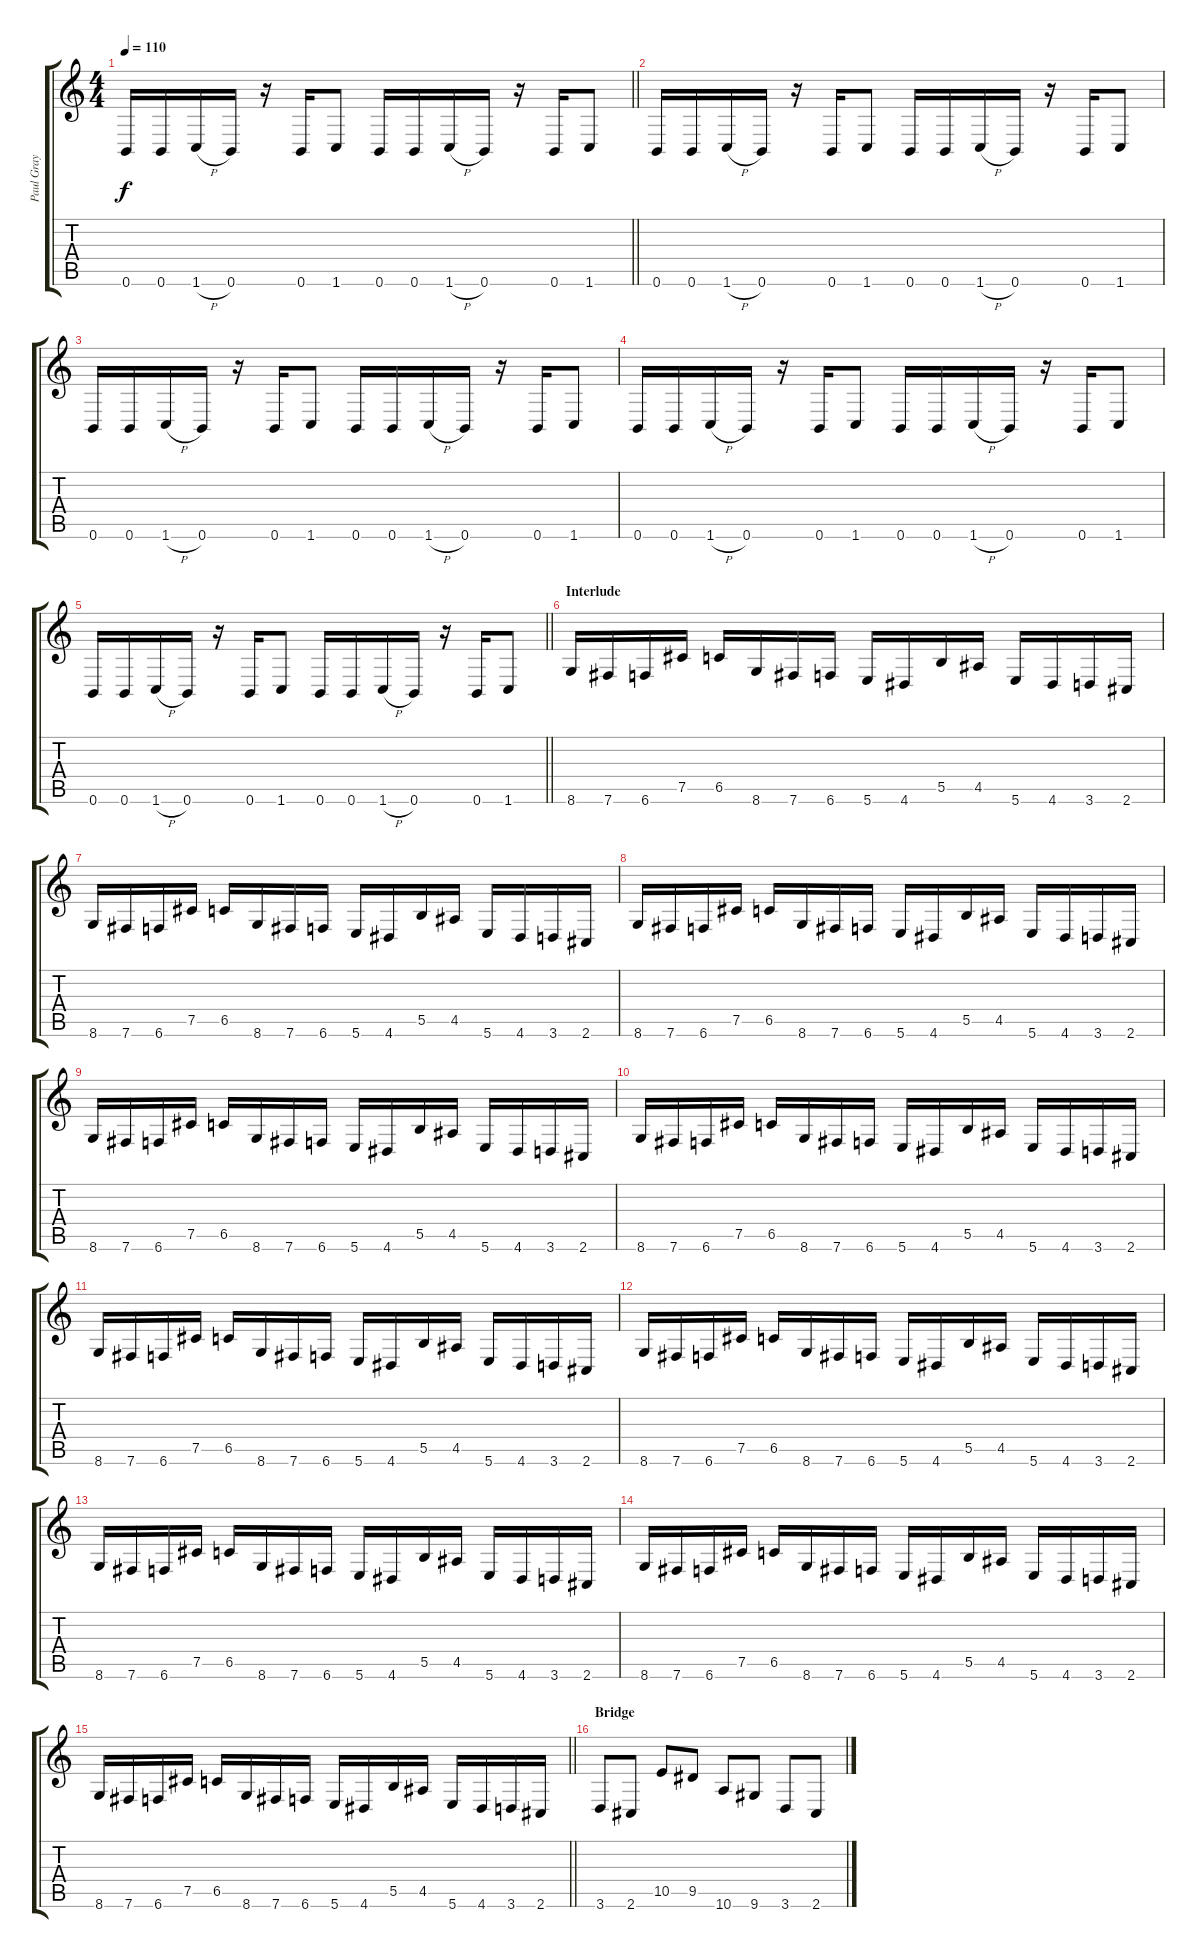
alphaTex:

\track ("Paul Gray" "Paul Gray") {instrument electricbassfinger}
\staff {score tabs}
\tuning (Db4 Ab3 E3 B2 Gb2 B1) {hide}
\ts (4 4)
\tempo 110
\clef g2
\barLineRight lightlight
\ks c
0.6.16{dy f} 0.6.16 1.6{h}.16 0.6.16 r.16 0.6.16 1.6.8 0.6.16 0.6.16 1.6{h}.16 0.6.16 r.16 0.6.16 1.6.8 |
0.6.16 0.6.16 1.6{h}.16 0.6.16 r.16 0.6.16 1.6.8 0.6.16 0.6.16 1.6{h}.16 0.6.16 r.16 0.6.16 1.6.8 |
0.6.16 0.6.16 1.6{h}.16 0.6.16 r.16 0.6.16 1.6.8 0.6.16 0.6.16 1.6{h}.16 0.6.16 r.16 0.6.16 1.6.8 |
0.6.16 0.6.16 1.6{h}.16 0.6.16 r.16 0.6.16 1.6.8 0.6.16 0.6.16 1.6{h}.16 0.6.16 r.16 0.6.16 1.6.8 |
\barLineRight lightlight
0.6.16 0.6.16 1.6{h}.16 0.6.16 r.16 0.6.16 1.6.8 0.6.16 0.6.16 1.6{h}.16 0.6.16 r.16 0.6.16 1.6.8 |
\section ("" "Interlude")
8.6.16 7.6.16 6.6.16 7.5.16 6.5.16 8.6.16 7.6.16 6.6.16 5.6.16 4.6.16 5.5.16 4.5.16 5.6.16 4.6.16 3.6.16 2.6.16 |
8.6.16 7.6.16 6.6.16 7.5.16 6.5.16 8.6.16 7.6.16 6.6.16 5.6.16 4.6.16 5.5.16 4.5.16 5.6.16 4.6.16 3.6.16 2.6.16 |
8.6.16 7.6.16 6.6.16 7.5.16 6.5.16 8.6.16 7.6.16 6.6.16 5.6.16 4.6.16 5.5.16 4.5.16 5.6.16 4.6.16 3.6.16 2.6.16 |
8.6.16 7.6.16 6.6.16 7.5.16 6.5.16 8.6.16 7.6.16 6.6.16 5.6.16 4.6.16 5.5.16 4.5.16 5.6.16 4.6.16 3.6.16 2.6.16 |
8.6.16 7.6.16 6.6.16 7.5.16 6.5.16 8.6.16 7.6.16 6.6.16 5.6.16 4.6.16 5.5.16 4.5.16 5.6.16 4.6.16 3.6.16 2.6.16 |
8.6.16 7.6.16 6.6.16 7.5.16 6.5.16 8.6.16 7.6.16 6.6.16 5.6.16 4.6.16 5.5.16 4.5.16 5.6.16 4.6.16 3.6.16 2.6.16 |
8.6.16 7.6.16 6.6.16 7.5.16 6.5.16 8.6.16 7.6.16 6.6.16 5.6.16 4.6.16 5.5.16 4.5.16 5.6.16 4.6.16 3.6.16 2.6.16 |
8.6.16 7.6.16 6.6.16 7.5.16 6.5.16 8.6.16 7.6.16 6.6.16 5.6.16 4.6.16 5.5.16 4.5.16 5.6.16 4.6.16 3.6.16 2.6.16 |
8.6.16 7.6.16 6.6.16 7.5.16 6.5.16 8.6.16 7.6.16 6.6.16 5.6.16 4.6.16 5.5.16 4.5.16 5.6.16 4.6.16 3.6.16 2.6.16 |
\barLineRight lightlight
8.6.16 7.6.16 6.6.16 7.5.16 6.5.16 8.6.16 7.6.16 6.6.16 5.6.16 4.6.16 5.5.16 4.5.16 5.6.16 4.6.16 3.6.16 2.6.16 |
\section ("" "Bridge")
3.6.8 2.6.8 10.5.8 9.5.8 10.6.8 9.6.8 3.6.8 2.6.8
